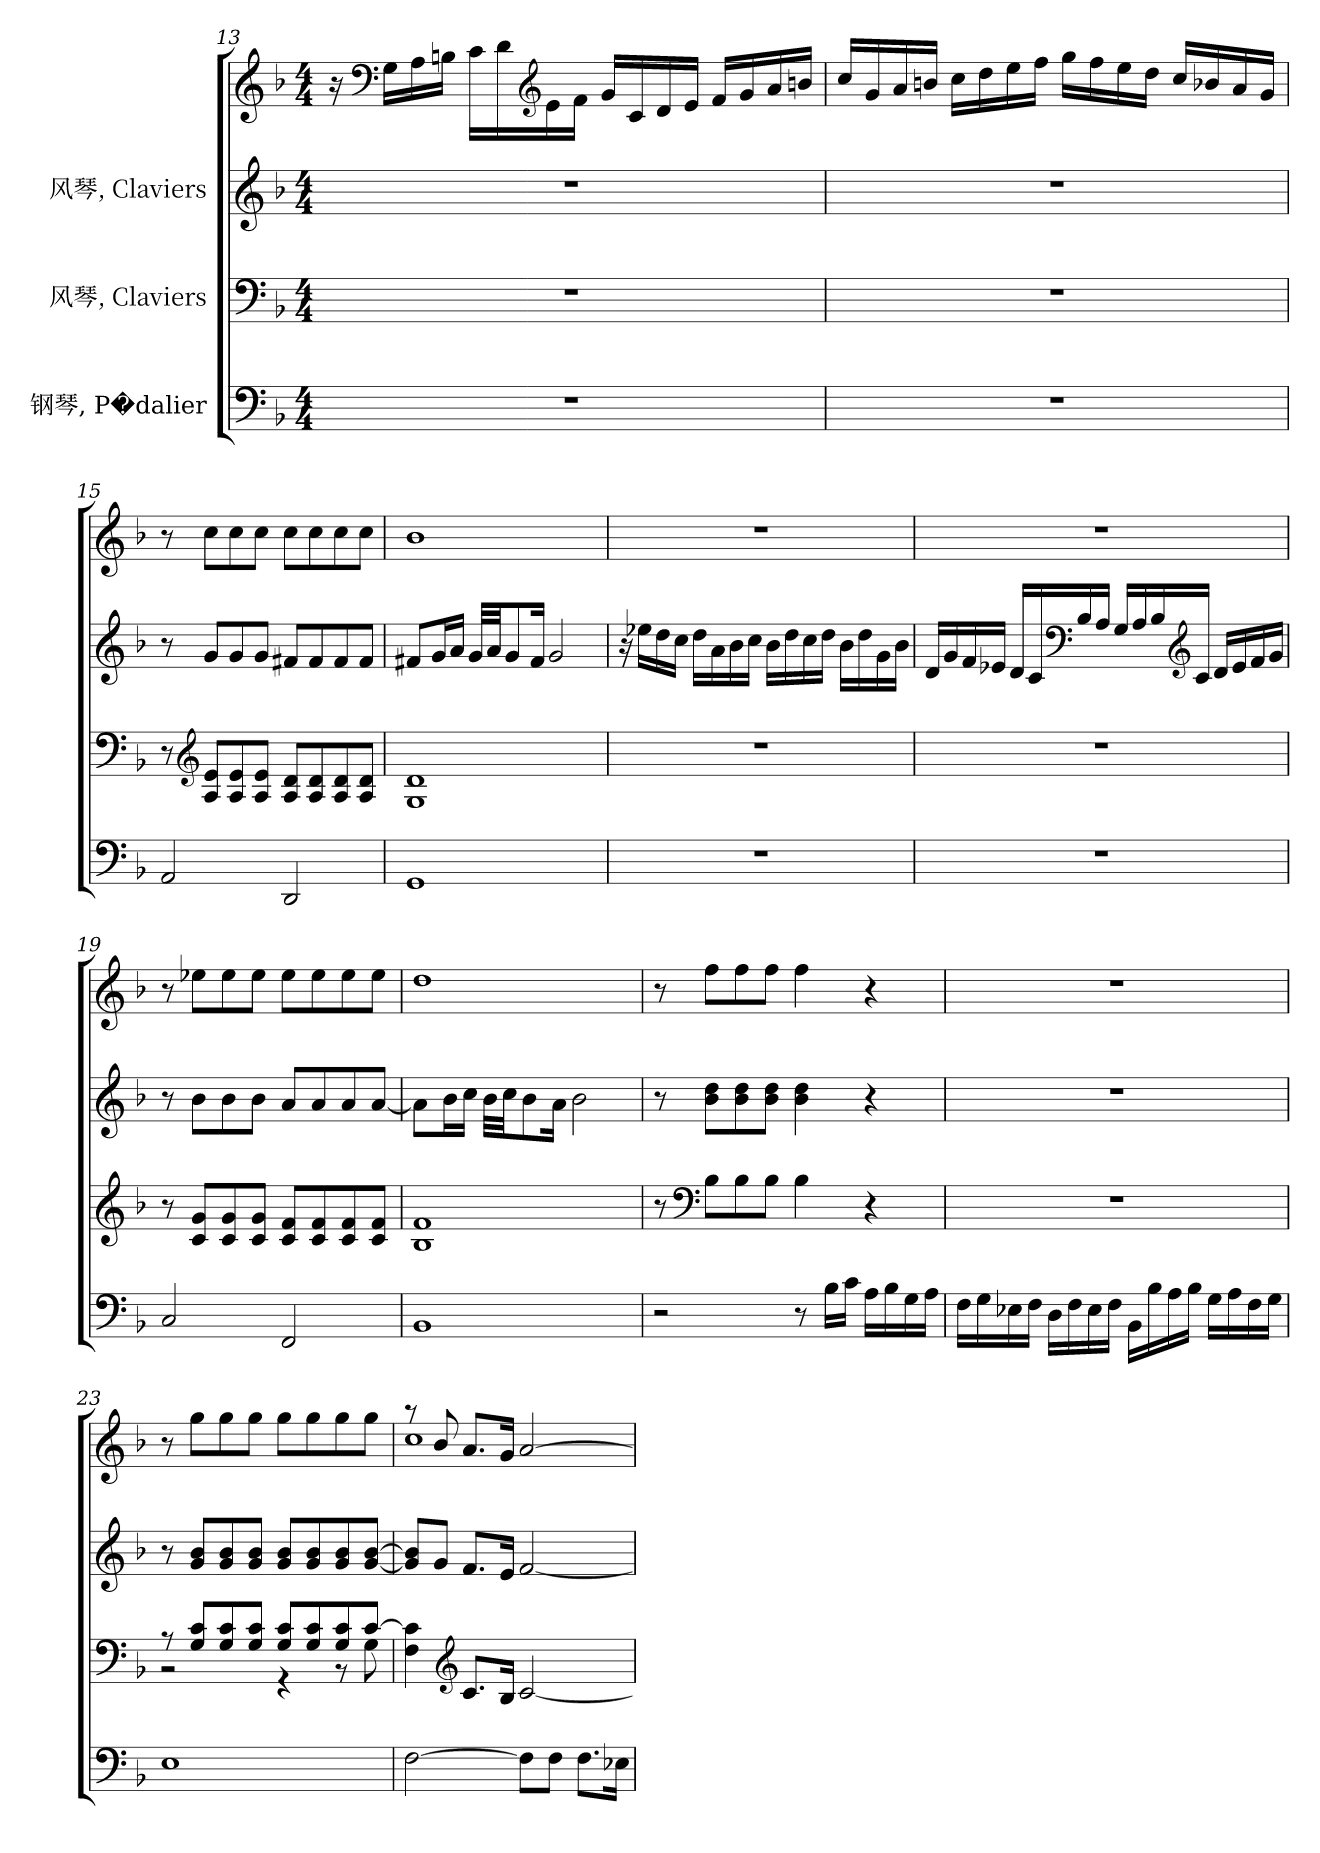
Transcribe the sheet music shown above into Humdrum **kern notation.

**kern	**kern	**kern	**kern
*part3	*part2	*part1	*part1
*staff4	*staff3	*staff2	*staff1
*I"钢琴, P�dalier	*I"风琴, Claviers	*I"风琴, Claviers	*
!!LO:PB:g=z
*clefF4	*clefF4	*clefG2	*clefG2
*k[b-]	*k[b-]	*k[b-]	*k[b-]
*M4/4	*M4/4	*M4/4	*M4/4
=13	=13	=13	=13
1r	1r	1r	16r
*	*	*	*clefF4
.	.	.	16G\LL
.	.	.	16A\
.	.	.	16Bn\JJ
.	.	.	16c\LL
.	.	.	16d\
*	*	*	*clefG2
.	.	.	16e\
.	.	.	16f\JJ
.	.	.	16g/LL
.	.	.	16c/
.	.	.	16d/
.	.	.	16e/JJ
.	.	.	16f/LL
.	.	.	16g/
.	.	.	16a/
.	.	.	16bn/JJ
=14	=14	=14	=14
1r	1r	1r	16cc/LL
.	.	.	16g/
.	.	.	16a/
.	.	.	16bn/JJ
.	.	.	16cc\LL
.	.	.	16dd\
.	.	.	16ee\
.	.	.	16ff\JJ
.	.	.	16gg\LL
.	.	.	16ff\
.	.	.	16ee\
.	.	.	16dd\JJ
.	.	.	16cc/LL
.	.	.	16b-X/
.	.	.	16a/
.	.	.	16g/JJ
!!LO:LB:g=z
=15	=15	=15	=15
2AA/	8r	8r	8r
*	*clefG2	*	*
.	8A/ 8e/L	8g/L	8cc\L
.	8A/ 8e/	8g/	8cc\
.	8A/ 8e/J	8g/J	8cc\J
2DD/	8A/ 8d/L	8f#X/L	8cc\L
.	8A/ 8d/	8f#/	8cc\
.	8A/ 8d/	8f#/	8cc\
.	8A/ 8d/J	8f#/J	8cc\J
=16	=16	=16	=16
1GG	1G 1d	8f#X/L	1b-
.	.	16g/L	.
.	.	16a/JJ	.
.	.	32g/LLL	.
.	.	32a/JJ	.
.	.	8g/	.
.	.	16f#/Jk	.
.	.	2g/	.
=17	=17	=17	=17
1r	1r	16r	1r
.	.	16ee-X\LL	.
.	.	16dd\	.
.	.	16cc\JJ	.
.	.	16dd\LL	.
.	.	16a\	.
.	.	16b-\	.
.	.	16cc\JJ	.
.	.	16b-\LL	.
.	.	16dd\	.
.	.	16cc\	.
.	.	16dd\JJ	.
.	.	16b-\LL	.
.	.	16dd\	.
.	.	16g\	.
.	.	16b-\JJ	.
!!LO:LB:g=z
=18	=18	=18	=18
1r	1r	16d/LL	1r
.	.	16g/	.
.	.	16f/	.
.	.	16e-X/JJ	.
.	.	16d/LL	.
.	.	16c/	.
*	*	*clefF4	*
.	.	16B-/	.
.	.	16A/JJ	.
.	.	16G/LL	.
.	.	16A/	.
.	.	16B-/	.
*	*	*clefG2	*
.	.	16c/JJ	.
.	.	16d/LL	.
.	.	16e-/	.
.	.	16f/	.
.	.	16g/JJ	.
=19	=19	=19	=19
2C/	8r	8r	8r
.	8c/ 8g/L	8b-\L	8ee-X\L
.	8c/ 8g/	8b-\	8ee-\
.	8c/ 8g/J	8b-\J	8ee-\J
2FF/	8c/ 8f/L	8a/L	8ee-\L
.	8c/ 8f/	8a/	8ee-\
.	8c/ 8f/	8a/	8ee-\
.	8c/ 8f/J	[8a/J	8ee-\J
=20	=20	=20	=20
1BB-	1B- 1f	8a\L]	1dd
.	.	16b-\L	.
.	.	16cc\JJ	.
.	.	32b-\LLL	.
.	.	32cc\JJ	.
.	.	8b-\	.
.	.	16a\Jk	.
.	.	2b-\	.
!!LO:PB:g=z
=21	=21	=21	=21
2r	8r	8r	8r
*	*clefF4	*	*
.	8B-\L	8b-\ 8dd\L	8ff\L
.	8B-\	8b-\ 8dd\	8ff\
.	8B-\J	8b-\ 8dd\J	8ff\J
8r	4B-\	4b-\ 4dd\	4ff\
16B-\LL	.	.	.
16c\JJ	.	.	.
16A\LL	4r	4r	4r
16B-\	.	.	.
16G\	.	.	.
16A\JJ	.	.	.
=22	=22	=22	=22
16F\LL	1r	1r	1r
16G\	.	.	.
16E-X\	.	.	.
16F\JJ	.	.	.
16D\LL	.	.	.
16F\	.	.	.
16E-\	.	.	.
16F\JJ	.	.	.
16BB-\LL	.	.	.
16B-\	.	.	.
16A\	.	.	.
16B-\JJ	.	.	.
16G\LL	.	.	.
16A\	.	.	.
16F\	.	.	.
16G\JJ	.	.	.
=23	=23	=23	=23
*	*^	*	*
1E	8r	2r	8r	8r
.	8G/ 8c/L	.	8g/ 8b-/L	8gg\L
.	8G/ 8c/	.	8g/ 8b-/	8gg\
.	8G/ 8c/J	.	8g/ 8b-/J	8gg\J
.	8G/ 8c/L	4r	8g/ 8b-/L	8gg\L
.	8G/ 8c/	.	8g/ 8b-/	8gg\
.	8G/ 8c/	8r	8g/ 8b-/	8gg\
.	[8c/J	8G\	[8g/ [8b-/J	8gg\J
*	*v	*v	*	*
!!LO:LB:g=z
=24	=24	=24	=24
*	*	*	*^
[2F\	4F\ 4c\]	8g/] 8b-/]L	8r	1cc
.	.	8g/J	8b-/	.
*	*clefG2	*	*	*
.	8.c/L	8.f/L	8.a/L	.
.	16B-/Jk	16e/Jk	16g/Jk	.
8F\L]	[2c/	[2f/	[2a/	.
8F\J	.	.	.	.
8.F\L	.	.	.	.
16E-X\Jk	.	.	.	.
*	*	*	*v	*v
=	=	=	=
*-	*-	*-	*-
